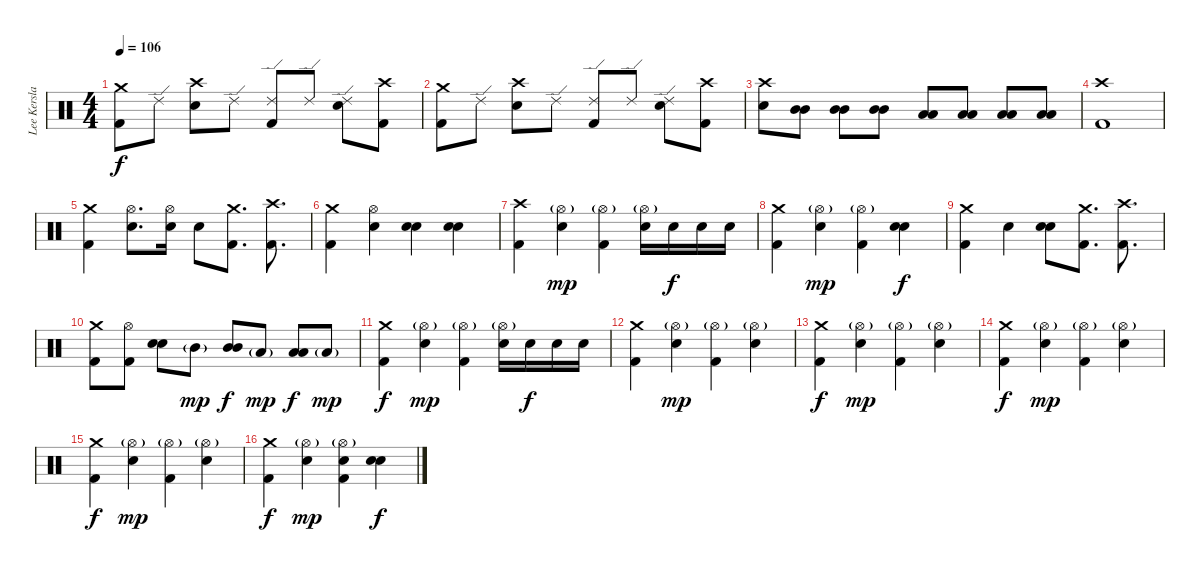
\track ("Lee Kerslake" "Lee Kersla") {instrument percussion}
\staff {score}
\articulation defaults
\ts (4 4)
\tempo 106
\clef neutral
\ks c
("Crash medium (hit)" "Kick (hit) 2").8{dy f} "Ride (edge) 2".8 ("Crash high (hit)" "Snare (hit) 2").8 "Ride (edge) 2".8 ("Ride (edge) 2" "Kick (hit) 2").8 "Ride (edge) 2".8 ("Ride (edge) 2" "Snare (hit) 2").8 ("Crash high (hit)" "Kick (hit) 2").8 |
("Crash medium (hit)" "Kick (hit) 2").8 "Ride (edge) 2".8 ("Crash high (hit)" "Snare (hit) 2").8 "Ride (edge) 2".8 ("Ride (edge) 2" "Kick (hit) 2").8 "Ride (edge) 2".8 ("Ride (edge) 2" "Snare (hit) 2").8 ("Crash high (hit)" "Kick (hit) 2").8 |
("Crash high (hit)" "Snare (hit) 2").8 ("Mid Tom (hit)" "Mid Tom (hit)").8{bd 240} ("Mid Tom (hit)" "Mid Tom (hit)").8{bd 240} ("Mid Tom (hit)" "Mid Tom (hit)").8{bd 240} ("Low Tom (hit)" "Low Tom (hit)").8{bd 240} ("Low Tom (hit)" "Low Tom (hit)").8{bd 240} ("Low Tom (hit)" "Low Tom (hit)").8{bd 240} ("Low Tom (hit)" "Low Tom (hit)").8{bd 240} |
("Crash high (hit)" "Kick (hit) 2").1 |
("Crash medium (hit)" "Kick (hit) 2").4 ("Hi-Hat (open)" "Snare (hit) 2").8{d} ("Hi-Hat (open)" "Snare (hit) 2").16 "Snare (hit) 2".8 ("Crash medium (hit)" "Kick (hit) 2").8{d} ("Crash high (hit)" "Kick (hit) 2").8{d} |
("Crash medium (hit)" "Kick (hit) 2").4 ("Hi-Hat (open)" "Snare (hit) 2").4 ("Snare (hit) 2" "Snare (hit) 2").4{bd 240} ("Snare (hit) 2" "Snare (hit) 2").4{bd 240} |
("Crash high (hit)" "Kick (hit) 2").4 ("Hi-Hat (open)"{g} "Snare (hit) 2").4{dy mp} ("Hi-Hat (open)"{g} "Kick (hit) 2").4 ("Hi-Hat (open)"{g} "Snare (hit) 2").16 "Snare (hit) 2".16{dy f} "Snare (hit) 2".16 "Snare (hit) 2".16 |
("Crash medium (hit)" "Kick (hit) 2").4 ("Hi-Hat (open)"{g} "Snare (hit) 2").4{dy mp} ("Hi-Hat (open)"{g} "Kick (hit) 2").4 ("Snare (hit) 2" "Snare (hit) 2").4{bd 240 dy f} |
("Crash medium (hit)" "Kick (hit) 2").4 "Snare (hit) 2".4 ("Snare (hit) 2" "Snare (hit) 2").8{bd 240} ("Crash medium (hit)" "Kick (hit) 2").8{d} ("Crash high (hit)" "Kick (hit) 2").8{d} |
("Crash medium (hit)" "Kick (hit) 2").8 ("Hi-Hat (open)" "Kick (hit) 2").8 ("Snare (hit) 2" "Snare (hit) 2").8{bd 240} "Mid Tom (hit)"{g}.8{dy mp} ("Mid Tom (hit)" "Mid Tom (hit)").8{bd 240 dy f} "Low Tom (hit)"{g}.8{dy mp} ("Low Tom (hit)" "Low Tom (hit)").8{bd 240 dy f} "Low Tom (hit)"{g}.8{dy mp} |
("Crash medium (hit)" "Kick (hit) 2").4{dy f} ("Hi-Hat (open)"{g} "Snare (hit) 2").4{dy mp} ("Hi-Hat (open)"{g} "Kick (hit) 2").4 ("Hi-Hat (open)"{g} "Snare (hit) 2").16 "Snare (hit) 2".16{dy f} "Snare (hit) 2".16 "Snare (hit) 2".16 |
("Crash medium (hit)" "Kick (hit) 2").4 ("Hi-Hat (open)"{g} "Snare (hit) 2").4{dy mp} ("Hi-Hat (open)"{g} "Kick (hit) 2").4 ("Hi-Hat (open)"{g} "Snare (hit) 2").4 |
("Crash medium (hit)" "Kick (hit) 2").4{dy f} ("Hi-Hat (open)"{g} "Snare (hit) 2").4{dy mp} ("Hi-Hat (open)"{g} "Kick (hit) 2").4 ("Hi-Hat (open)"{g} "Snare (hit) 2").4 |
("Crash medium (hit)" "Kick (hit) 2").4{dy f} ("Hi-Hat (open)"{g} "Snare (hit) 2").4{dy mp} ("Hi-Hat (open)"{g} "Kick (hit) 2").4 ("Hi-Hat (open)"{g} "Snare (hit) 2").4 |
("Crash medium (hit)" "Kick (hit) 2").4{dy f} ("Hi-Hat (open)"{g} "Snare (hit) 2").4{dy mp} ("Hi-Hat (open)"{g} "Kick (hit) 2").4 ("Hi-Hat (open)"{g} "Snare (hit) 2").4 |
("Crash medium (hit)" "Kick (hit) 2").4{dy f} ("Hi-Hat (open)"{g} "Snare (hit) 2").4{dy mp} ("Hi-Hat (open)"{g} "Snare (hit) 2" "Kick (hit) 2").4 ("Snare (hit) 2" "Snare (hit) 2").4{bd 240 dy f}
